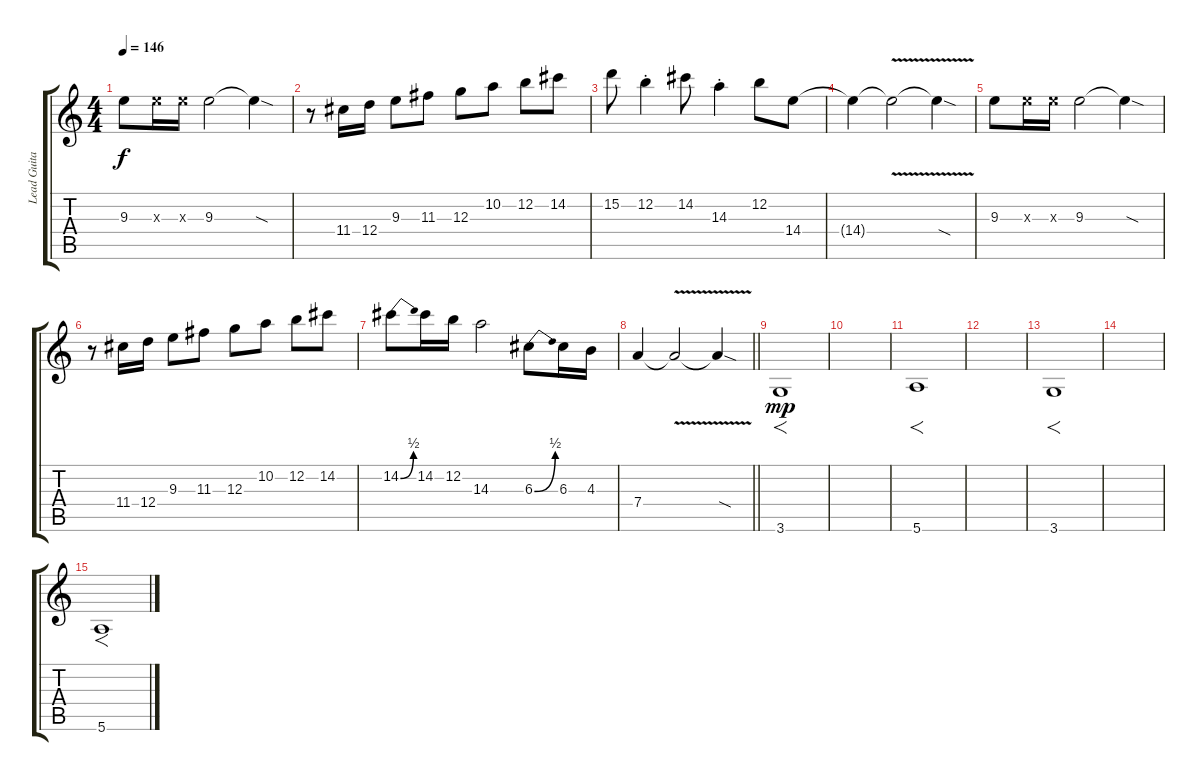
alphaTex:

\track ("Lead Guitar" "Lead Guita") {instrument overdrivenguitar}
\staff {score tabs}
\tuning (E4 B3 G3 D3 A2 E2) {hide}
\ts (4 4)
\tempo 146
\clef g2
\ks c
9.3.8{dy f} 9.3{x}.16 9.3{x}.16 9.3.2 9.3{sod t}.4 |
r.8 11.4.16 12.4.16 9.3.8 11.3.8 12.3.8 10.2.8 12.2.8 14.2.8 |
15.2.8 12.2{st}.4 14.2.8 14.3{st}.4 12.2.8 14.4.8 |
14.4{t}.4 14.4{v t}.2 14.4{sod t}.4 |
9.3.8 9.3{x}.16 9.3{x}.16 9.3.2 9.3{sod t}.4 |
r.8 11.4.16 12.4.16 9.3.8 11.3.8 12.3.8 10.2.8 12.2.8 14.2.8 |
14.2{be (bend 0 0 60 2)}.8 14.2.16 12.2.16 14.3.2 6.3{be (bend 0 0 60 2)}.8 6.3.16 4.3.16 |
\barLineRight lightlight
7.4.4 7.4{v t}.2 7.4{sod t}.4 |
3.6.1{f dy mp} |
|
5.6.1{f} |
|
3.6.1{f} |
|
5.6.1{f}
